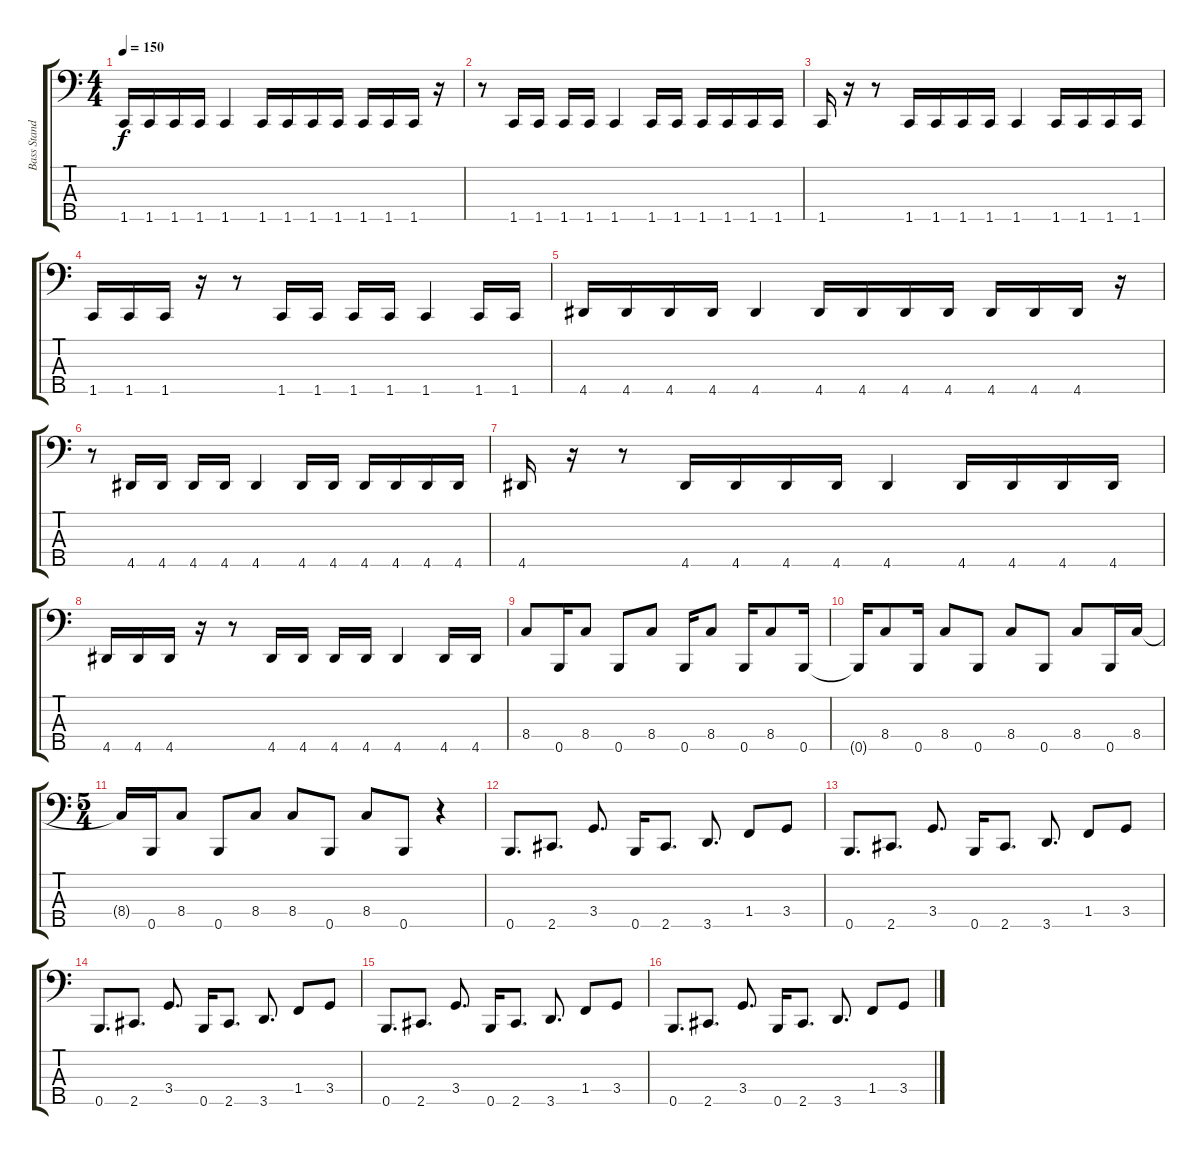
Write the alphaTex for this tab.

\track ("Bass Standard" "Bass Stand") {instrument electricbasspick}
\staff {score tabs}
\tuning (G2 D2 A1 E1 B0) {hide}
\ts (4 4)
\tempo 150
\clef f4
\ks c
1.5.16{dy f} 1.5.16 1.5.16 1.5.16 1.5.4 1.5.16 1.5.16 1.5.16 1.5.16 1.5.16 1.5.16 1.5.16 r.16 |
r.8 1.5.16 1.5.16 1.5.16 1.5.16 1.5.4 1.5.16 1.5.16 1.5.16 1.5.16 1.5.16 1.5.16 |
1.5.16 r.16 r.8 1.5.16 1.5.16 1.5.16 1.5.16 1.5.4 1.5.16 1.5.16 1.5.16 1.5.16 |
1.5.16 1.5.16 1.5.16 r.16 r.8 1.5.16 1.5.16 1.5.16 1.5.16 1.5.4 1.5.16 1.5.16 |
4.5.16 4.5.16 4.5.16 4.5.16 4.5.4 4.5.16 4.5.16 4.5.16 4.5.16 4.5.16 4.5.16 4.5.16 r.16 |
r.8 4.5.16 4.5.16 4.5.16 4.5.16 4.5.4 4.5.16 4.5.16 4.5.16 4.5.16 4.5.16 4.5.16 |
4.5.16 r.16 r.8 4.5.16 4.5.16 4.5.16 4.5.16 4.5.4 4.5.16 4.5.16 4.5.16 4.5.16 |
4.5.16 4.5.16 4.5.16 r.16 r.8 4.5.16 4.5.16 4.5.16 4.5.16 4.5.4 4.5.16 4.5.16 |
8.4.8 0.5.16 8.4.8 0.5.8 8.4.8 0.5.16 8.4.8 0.5.16 8.4.8 0.5.16 |
0.5{t}.16 8.4.8 0.5.16 8.4.8 0.5.8 8.4.8 0.5.8 8.4.8 0.5.16 8.4.16 |
\ts (5 4)
8.4{t}.16 0.5.16 8.4.8 0.5.8 8.4.8 8.4.8 0.5.8 8.4.8 0.5.8 r.4 |
0.5.8{d} 2.5.8{d} 3.4.8{d} 0.5.16 2.5.8{d} 3.5.8{d} 1.4.8 3.4.8 |
0.5.8{d} 2.5.8{d} 3.4.8{d} 0.5.16 2.5.8{d} 3.5.8{d} 1.4.8 3.4.8 |
0.5.8{d} 2.5.8{d} 3.4.8{d} 0.5.16 2.5.8{d} 3.5.8{d} 1.4.8 3.4.8 |
0.5.8{d} 2.5.8{d} 3.4.8{d} 0.5.16 2.5.8{d} 3.5.8{d} 1.4.8 3.4.8 |
0.5.8{d} 2.5.8{d} 3.4.8{d} 0.5.16 2.5.8{d} 3.5.8{d} 1.4.8 3.4.8
